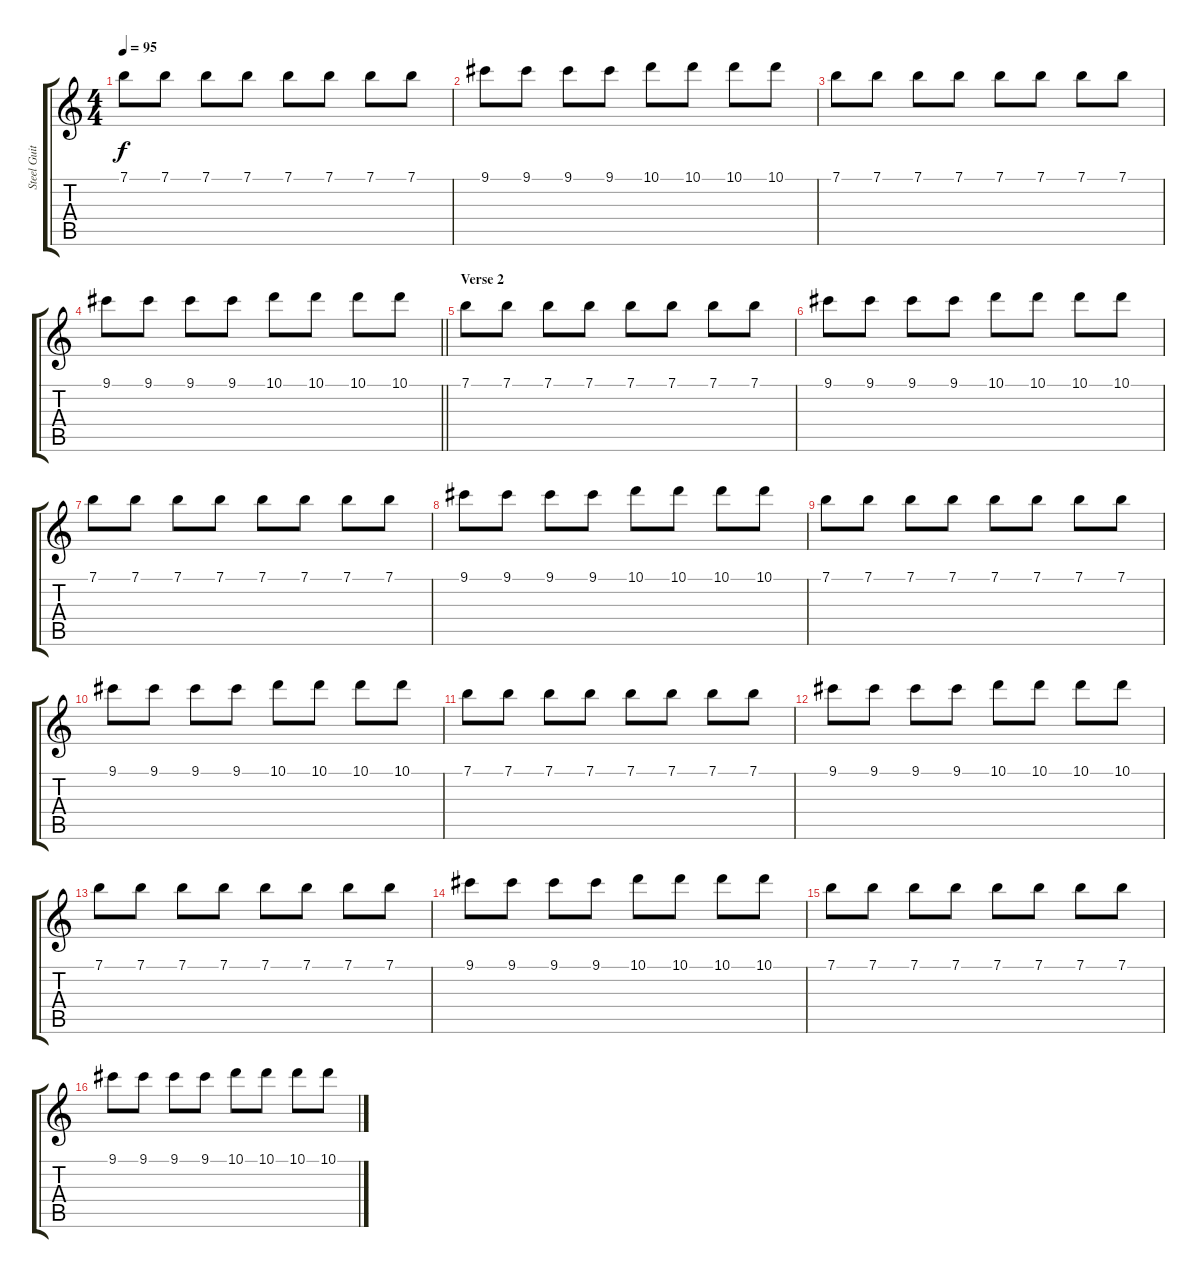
\track ("Steel Guitar" "Steel Guit") {instrument acousticguitarsteel}
\staff {score tabs}
\tuning (E4 B3 G3 D3 A2 E2) {hide}
\ts (4 4)
\tempo 95
\clef g2
\ks c
7.1.8{dy f} 7.1.8 7.1.8 7.1.8 7.1.8 7.1.8 7.1.8 7.1.8 |
9.1.8 9.1.8 9.1.8 9.1.8 10.1.8 10.1.8 10.1.8 10.1.8 |
7.1.8 7.1.8 7.1.8 7.1.8 7.1.8 7.1.8 7.1.8 7.1.8 |
\barLineRight lightlight
9.1.8 9.1.8 9.1.8 9.1.8 10.1.8 10.1.8 10.1.8 10.1.8 |
\section ("" "Verse 2")
7.1.8 7.1.8 7.1.8 7.1.8 7.1.8 7.1.8 7.1.8 7.1.8 |
9.1.8 9.1.8 9.1.8 9.1.8 10.1.8 10.1.8 10.1.8 10.1.8 |
7.1.8 7.1.8 7.1.8 7.1.8 7.1.8 7.1.8 7.1.8 7.1.8 |
9.1.8 9.1.8 9.1.8 9.1.8 10.1.8 10.1.8 10.1.8 10.1.8 |
7.1.8 7.1.8 7.1.8 7.1.8 7.1.8 7.1.8 7.1.8 7.1.8 |
9.1.8 9.1.8 9.1.8 9.1.8 10.1.8 10.1.8 10.1.8 10.1.8 |
7.1.8 7.1.8 7.1.8 7.1.8 7.1.8 7.1.8 7.1.8 7.1.8 |
9.1.8 9.1.8 9.1.8 9.1.8 10.1.8 10.1.8 10.1.8 10.1.8 |
7.1.8 7.1.8 7.1.8 7.1.8 7.1.8 7.1.8 7.1.8 7.1.8 |
9.1.8 9.1.8 9.1.8 9.1.8 10.1.8 10.1.8 10.1.8 10.1.8 |
7.1.8 7.1.8 7.1.8 7.1.8 7.1.8 7.1.8 7.1.8 7.1.8 |
9.1.8 9.1.8 9.1.8 9.1.8 10.1.8 10.1.8 10.1.8 10.1.8
